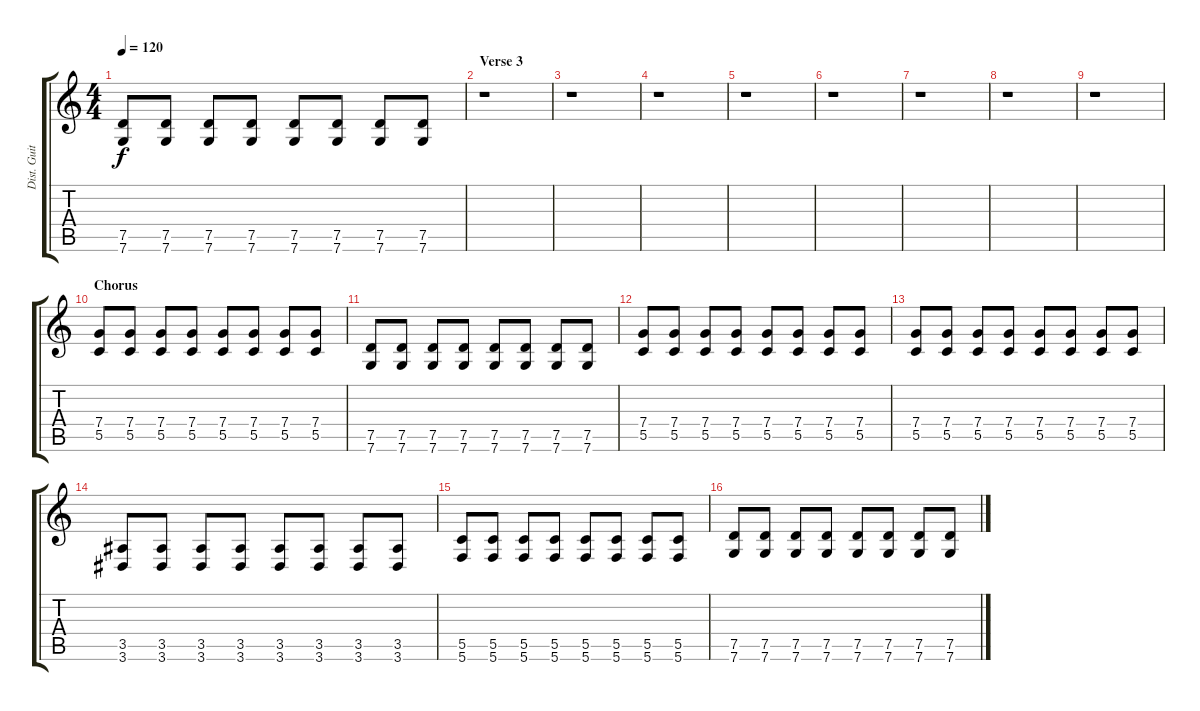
\track ("Dist. Guitar" "Dist. Guit") {instrument distortionguitar}
\staff {score tabs}
\tuning (D4 A3 F3 C3 G2 C2) {hide}
\ts (4 4)
\tempo 120
\clef g2
\ks c
(7.5 7.6).8{dy f} (7.5 7.6).8 (7.5 7.6).8 (7.5 7.6).8 (7.5 7.6).8 (7.5 7.6).8 (7.5 7.6).8 (7.5 7.6).8 |
\section ("" "Verse 3")
r.1 |
r.1 |
r.1 |
r.1 |
r.1 |
r.1 |
r.1 |
r.1 |
\section ("" "Chorus")
(7.4 5.5).8 (7.4 5.5).8 (7.4 5.5).8 (7.4 5.5).8 (7.4 5.5).8 (7.4 5.5).8 (7.4 5.5).8 (7.4 5.5).8 |
(7.5 7.6).8 (7.5 7.6).8 (7.5 7.6).8 (7.5 7.6).8 (7.5 7.6).8 (7.5 7.6).8 (7.5 7.6).8 (7.5 7.6).8 |
(7.4 5.5).8 (7.4 5.5).8 (7.4 5.5).8 (7.4 5.5).8 (7.4 5.5).8 (7.4 5.5).8 (7.4 5.5).8 (7.4 5.5).8 |
(7.4 5.5).8 (7.4 5.5).8 (7.4 5.5).8 (7.4 5.5).8 (7.4 5.5).8 (7.4 5.5).8 (7.4 5.5).8 (7.4 5.5).8 |
(3.5 3.6).8 (3.5 3.6).8 (3.5 3.6).8 (3.5 3.6).8 (3.5 3.6).8 (3.5 3.6).8 (3.5 3.6).8 (3.5 3.6).8 |
(5.5 5.6).8 (5.5 5.6).8 (5.5 5.6).8 (5.5 5.6).8 (5.5 5.6).8 (5.5 5.6).8 (5.5 5.6).8 (5.5 5.6).8 |
(7.5 7.6).8 (7.5 7.6).8 (7.5 7.6).8 (7.5 7.6).8 (7.5 7.6).8 (7.5 7.6).8 (7.5 7.6).8 (7.5 7.6).8
